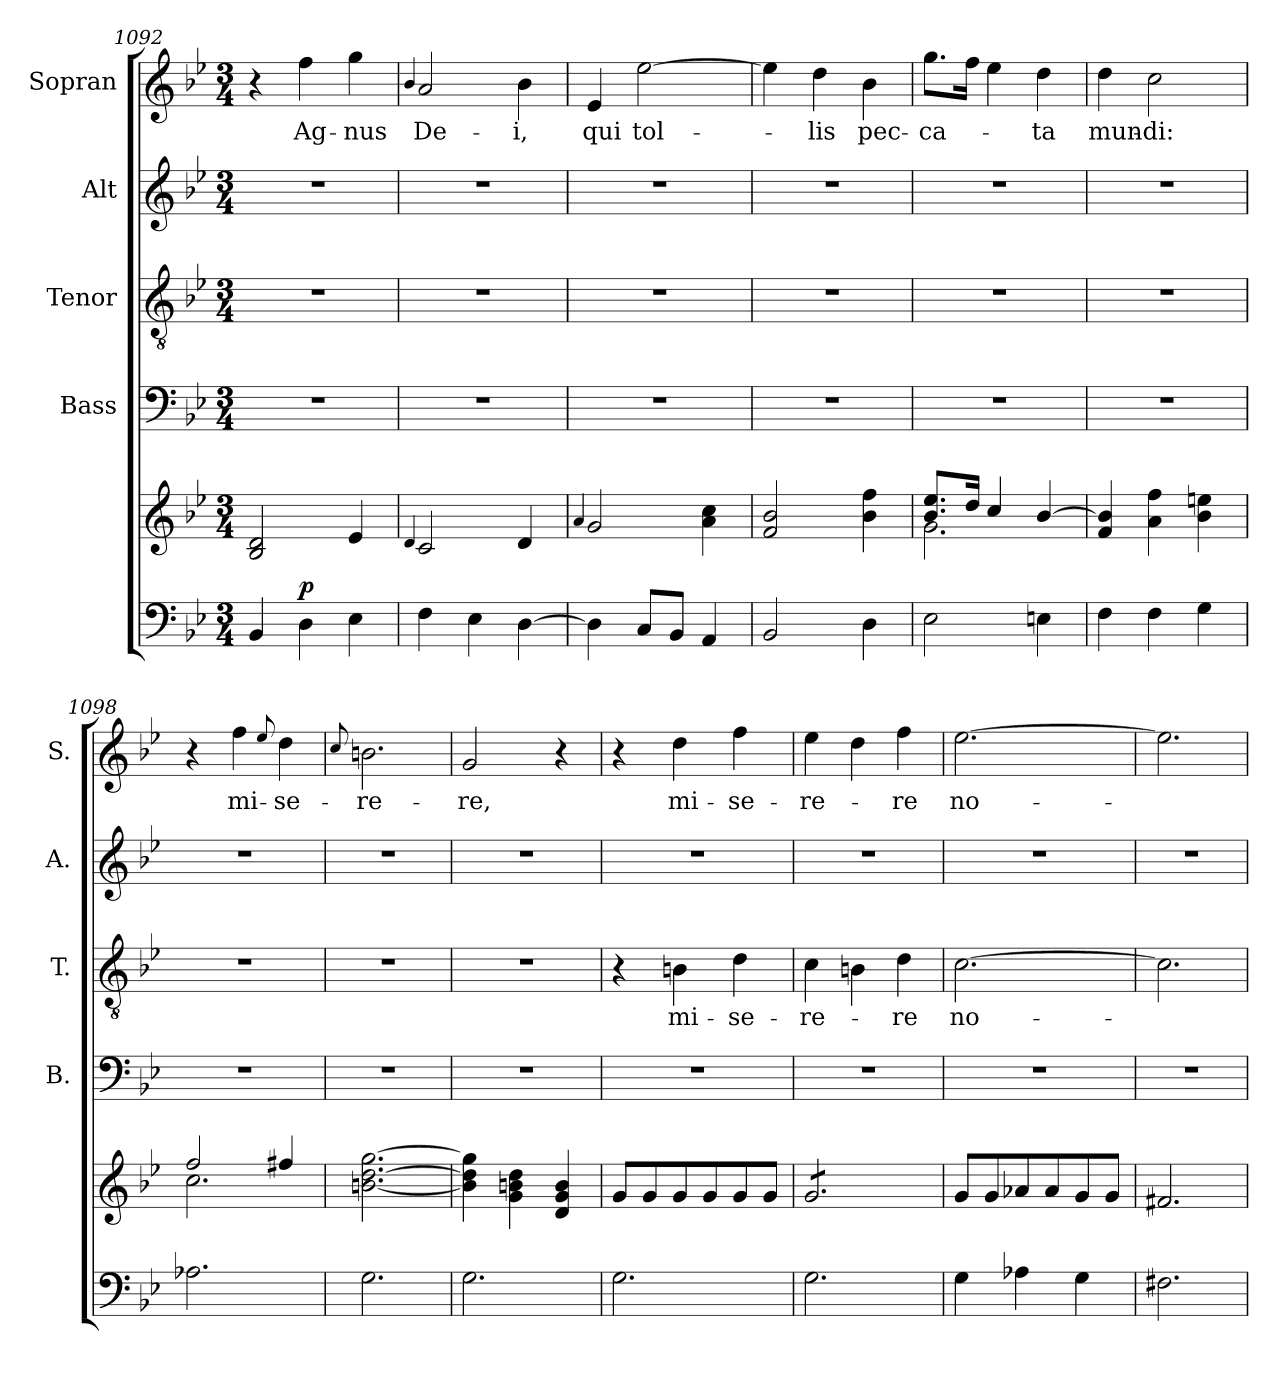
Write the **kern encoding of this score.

**kern	**kern	**dynam	**kern	**kern	**text	**kern	**kern	**text
*part5	*part5	*part5	*part4	*part3	*part3	*part2	*part1	*part1
*staff6	*staff5	*staff5/6	*staff4	*staff3	*staff3	*staff2	*staff1	*staff1
*	*	*	*I"Bass	*I"Tenor	*	*I"Alt	*I"Sopran	*
*	*	*	*I'B.	*I'T.	*	*I'A.	*I'S.	*
!!LO:LB:g=z
*clefF4	*clefG2	*	*clefF4	*clefGv2	*	*clefG2	*clefG2	*
*k[b-e-]	*k[b-e-]	*	*k[b-e-]	*k[b-e-]	*	*k[b-e-]	*k[b-e-]	*
*B-:	*B-:	*	*B-:	*B-:	*	*B-:	*B-:	*
*M3/4	*M3/4	*	*M3/4	*M3/4	*	*M3/4	*M3/4	*
=1092	=1092	=1092	=1092	=1092	=1092	=1092	=1092	=1092
4BB-/	2B-/ 2d/	.	2.r	2.r	.	2.r	4r	.
!	!	!LO:DY:a=2	!	!	!	!	!	!LO:LY:b
4D\	.	p	.	.	.	.	4ff\	Ag-
!	!	!	!	!	!	!	!	!LO:LY:b
4E-\	4e-/	.	.	.	.	.	4gg\	-nus
=1093	=1093	=1093	=1093	=1093	=1093	=1093	=1093	=1093
.	4qqd/	.	.	.	.	.	4qqb-/	.
!	!	!	!	!	!	!	!	!LO:LY:b
4F\	2c/	.	2.r	2.r	.	2.r	2a/	De-
4E-\	.	.	.	.	.	.	.	.
!	!	!	!	!	!	!	!	!LO:LY:b
[4D\	4d/	.	.	.	.	.	4b-\	-i,
=1094	=1094	=1094	=1094	=1094	=1094	=1094	=1094	=1094
.	4qqa/	.	.	.	.	.	.	.
!	!	!	!	!	!	!	!	!LO:LY:b
4D\]	2g/	.	2.r	2.r	.	2.r	4e-/	qui
!	!	!	!	!	!	!	!	!LO:LY:b
8C/L	.	.	.	.	.	.	[2ee-\	tol-
8BB-/J	.	.	.	.	.	.	.	.
4AA/	4a\ 4cc\	.	.	.	.	.	.	.
=1095	=1095	=1095	=1095	=1095	=1095	=1095	=1095	=1095
2BB-/	2f/ 2b-/	.	2.r	2.r	.	2.r	4ee-\]	.
!	!	!	!	!	!	!	!	!LO:LY:b
.	.	.	.	.	.	.	4dd\	-lis
!	!	!	!	!	!	!	!	!LO:LY:b
4D\	4b-\ 4ff\	.	.	.	.	.	4b-\	pec-
=1096	=1096	=1096	=1096	=1096	=1096	=1096	=1096	=1096
*	*^	*	*	*	*	*	*	*
!	!	!	!	!	!	!	!	!	!LO:LY:b
2E-\	8.b-/ 8.ee-/L	2.g\	.	2.r	2.r	.	2.r	8.gg\L	-ca-
.	16dd/Jk	.	.	.	.	.	.	16ff\Jk	.
.	4cc/	.	.	.	.	.	.	4ee-\	.
!	!	!	!	!	!	!	!	!	!LO:LY:b
4En\	[>4b-/	.	.	.	.	.	.	4dd\	-ta
*	*v	*v	*	*	*	*	*	*	*
=1097	=1097	=1097	=1097	=1097	=1097	=1097	=1097	=1097
!	!	!	!	!	!	!	!	!LO:LY:b
4F\	4f/ 4b-/]	.	2.r	2.r	.	2.r	4dd\	mun-
!	!	!	!	!	!	!	!	!LO:LY:b
4F\	4a\ 4ff\	.	.	.	.	.	2cc\	-di:
4G\	4b-\ 4een\	.	.	.	.	.	.	.
=1098	=1098	=1098	=1098	=1098	=1098	=1098	=1098	=1098
*	*^	*	*	*	*	*	*	*
2.A-X\	2ff/	2.cc\	.	2.r	2.r	.	2.r	4r	.
!	!	!	!	!	!	!	!	!	!LO:LY:b
.	.	.	.	.	.	.	.	4ff\	mi-
.	.	.	.	.	.	.	.	8qqee-/	.
!	!	!	!	!	!	!	!	!	!LO:LY:b
.	4ff#X/	.	.	.	.	.	.	4dd\	-se-
*	*v	*v	*	*	*	*	*	*	*
=1099	=1099	=1099	=1099	=1099	=1099	=1099	=1099	=1099
.	.	.	.	.	.	.	8qqcc/	.
!	!	!	!	!	!	!	!	!LO:LY:b
2.G\	[2.bn\ [2.dd\ [2.gg\	.	2.r	2.r	.	2.r	2.bn\	-re-
!!LO:PB:g=z
=1100	=1100	=1100	=1100	=1100	=1100	=1100	=1100	=1100
!	!	!	!	!	!	!	!	!LO:LY:b
2.G\	4b\] 4dd\] 4gg\]	.	2.r	2.r	.	2.r	2g/	-re,
.	4g\ 4bn\ 4dd\	.	.	.	.	.	.	.
.	4d/ 4g/ 4b/	.	.	.	.	.	4r	.
=1101	=1101	=1101	=1101	=1101	=1101	=1101	=1101	=1101
2.G\	8g/L	.	2.r	4r	.	2.r	4r	.
.	8g/	.	.	.	.	.	.	.
!	!	!	!	!	!LO:LY:b	!	!	!LO:LY:b
.	8g/	.	.	4Bn\	mi-	.	4dd\	mi-
.	8g/	.	.	.	.	.	.	.
!	!	!	!	!	!LO:LY:b	!	!	!LO:LY:b
.	8g/	.	.	4d\	-se-	.	4ff\	-se-
.	8g/J	.	.	.	.	.	.	.
=1102	=1102	=1102	=1102	=1102	=1102	=1102	=1102	=1102
!	!	!	!	!	!LO:LY:b	!	!	!LO:LY:b
*	*tremolo	*	*	*	*	*	*	*
2.G\	8g/L	.	2.r	4c\	-re-	2.r	4ee-\	-re-
.	8g/	.	.	.	.	.	.	.
.	8g/	.	.	4Bn\	.	.	4dd\	.
.	8g/	.	.	.	.	.	.	.
!	!	!	!	!	!LO:LY:b	!	!	!LO:LY:b
.	8g/	.	.	4d\	-re	.	4ff\	-re
.	8g/J	.	.	.	.	.	.	.
*	*Xtremolo	*	*	*	*	*	*	*
=1103	=1103	=1103	=1103	=1103	=1103	=1103	=1103	=1103
!	!	!	!	!	!LO:LY:b	!	!	!LO:LY:b
4G\	8g/L	.	2.r	[2.c\	no-	2.r	[2.ee-\	no-
.	8g/	.	.	.	.	.	.	.
4A-X\	8a-X/	.	.	.	.	.	.	.
.	8a-/	.	.	.	.	.	.	.
4G\	8g/	.	.	.	.	.	.	.
.	8g/J	.	.	.	.	.	.	.
=1104	=1104	=1104	=1104	=1104	=1104	=1104	=1104	=1104
2.F#X\	2.f#X/	.	2.r	2.c\]	.	2.r	2.ee-\]	.
=	=	=	=	=	=	=	=	=
*-	*-	*-	*-	*-	*-	*-	*-	*-
